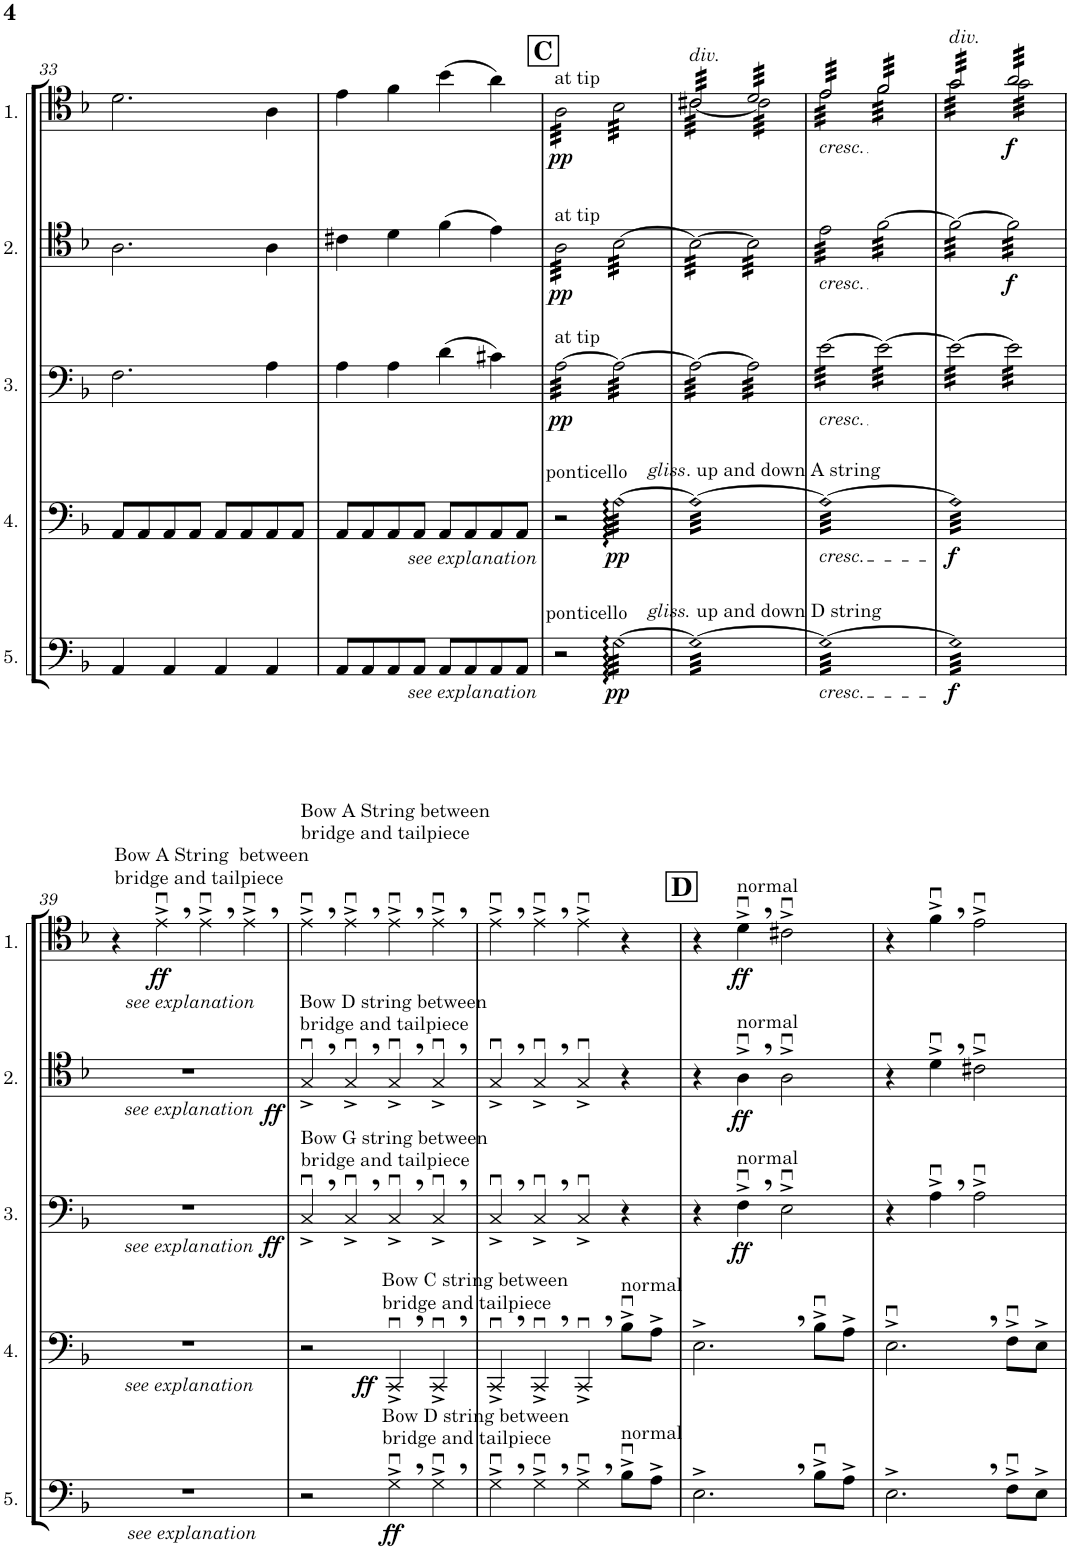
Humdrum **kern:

**kern	**dynam	**kern	**dynam	**kern	**dynam	**kern	**dynam	**kern	**dynam
*part5	*part5	*part4	*part4	*part3	*part3	*part2	*part2	*part1	*part1
*staff5	*staff5	*staff4	*staff4	*staff3	*staff3	*staff2	*staff2	*staff1	*staff1
*I"Cello 5	*	*I"Cello 4	*	*I"Cello 3	*	*I"Cello 2	*	*I"Cello 1	*
!!LO:PB:g=z
*clefF4	*	*clefF4	*	*clefF4	*	*clefC4	*	*clefC4	*
*k[b-]	*	*k[b-]	*	*k[b-]	*	*k[b-]	*	*k[b-]	*
*M4/4	*	*M4/4	*	*M4/4	*	*M4/4	*	*M4/4	*
=33	=33	=33	=33	=33	=33	=33	=33	=33	=33
4AA/	.	8AA/L	.	2.F\	.	2.A\	.	2.d\	.
.	.	8AA/	.	.	.	.	.	.	.
4AA/	.	8AA/	.	.	.	.	.	.	.
.	.	8AA/J	.	.	.	.	.	.	.
4AA/	.	8AA/L	.	.	.	.	.	.	.
.	.	8AA/	.	.	.	.	.	.	.
4AA/	.	8AA/	.	4A\	.	4A\	.	4A\	.
.	.	8AA/J	.	.	.	.	.	.	.
=34	=34	=34	=34	=34	=34	=34	=34	=34	=34
8AA/L	.	8AA/L	.	4A\	.	4c#X\	.	4e\	.
8AA/	.	8AA/	.	.	.	.	.	.	.
8AA/	.	8AA/	.	4A\	.	4d\	.	4f\	.
8AA/J	.	8AA/J	.	.	.	.	.	.	.
8AA/L	.	8AA/L	.	(4d\	.	(4f\	.	(4b-\	.
8AA/	.	8AA/	.	.	.	.	.	.	.
8AA/	.	8AA/	.	4c#X\)	.	4e\)	.	4a\)	.
!	!	!LO:TX:b:i:t=see explanation	!	!	!	!	!	!	!
!LO:TX:b:i:t=see explanation	!	!	!	!	!	!	!	!	!
8AA/J	.	8AA/J	.	.	.	.	.	.	.
!!LO:REH:place=s1:a:B:cj:fs=14:t=C
=35	=35	=35	=35	=35	=35	=35	=35	=35	=35
!	!	!	!	!	!	!	!	!LO:TX:a:t=at tip	!
!	!	!	!	!	!	!LO:TX:a:t=at tip	!	!	!
!	!	!	!	!LO:TX:a:t=at tip	!	!	!	!	!
!	!	!LO:TX:a:t=ponticello	!	!	!	!	!	!	!
!LO:TX:a:t=ponticello	!	!	!	!	!	!	!	!	!
!	!	!	!	!	!LO:DY:b	!	!LO:DY:b	!	!LO:DY:b
*	*	*	*	*tremolo	*	*	*	*	*
*	*	*	*	*	*	*tremolo	*	*	*
*	*	*	*	*	*	*	*	*tremolo	*
2r	.	2r	.	[32A\LLL	pp	32A\LLL	pp	32A\LLL	pp
.	.	.	.	32A\	.	32A\	.	32A\	.
.	.	.	.	32A\	.	32A\	.	32A\	.
.	.	.	.	32A\	.	32A\	.	32A\	.
.	.	.	.	32A\	.	32A\	.	32A\	.
.	.	.	.	32A\	.	32A\	.	32A\	.
.	.	.	.	32A\	.	32A\	.	32A\	.
.	.	.	.	32A\	.	32A\	.	32A\	.
.	.	.	.	32A\	.	32A\	.	32A\	.
.	.	.	.	32A\	.	32A\	.	32A\	.
.	.	.	.	32A\	.	32A\	.	32A\	.
.	.	.	.	32A\	.	32A\	.	32A\	.
.	.	.	.	32A\	.	32A\	.	32A\	.
.	.	.	.	32A\	.	32A\	.	32A\	.
.	.	.	.	32A\	.	32A\	.	32A\	.
.	.	.	.	32A\JJJ	.	32A\JJJ	.	32A\JJJ	.
!	!	!LO:TX:a:i:t=gliss	!	!	!	!	!	!	!
!	!	!LO:TX:a:t=. up and down A string	!	!	!	!	!	!	!
!LO:TX:a:i:t=gliss.	!	!	!	!	!	!	!	!	!
!LO:TX:a:t=up and down D string	!	!	!	!	!	!	!	!	!
!LO:N:head=diamond	!LO:DY:b	!LO:N:head=diamond	!LO:DY:b	!	!	!	!	!	!
*tremolo	*	*	*	*	*	*	*	*	*
*	*	*tremolo	*	*	*	*	*	*	*
[32G\LLL	pp	[32A\LLL	pp	32A\LLL	.	[32B-\LLL	.	32B-\LLL	.
32G\	.	32A\	.	32A\	.	32B-\	.	32B-\	.
32G\	.	32A\	.	32A\	.	32B-\	.	32B-\	.
32G\	.	32A\	.	32A\	.	32B-\	.	32B-\	.
32G\	.	32A\	.	32A\	.	32B-\	.	32B-\	.
32G\	.	32A\	.	32A\	.	32B-\	.	32B-\	.
32G\	.	32A\	.	32A\	.	32B-\	.	32B-\	.
32G\	.	32A\	.	32A\	.	32B-\	.	32B-\	.
32G\	.	32A\	.	32A\	.	32B-\	.	32B-\	.
32G\	.	32A\	.	32A\	.	32B-\	.	32B-\	.
32G\	.	32A\	.	32A\	.	32B-\	.	32B-\	.
32G\	.	32A\	.	32A\	.	32B-\	.	32B-\	.
32G\	.	32A\	.	32A\	.	32B-\	.	32B-\	.
32G\	.	32A\	.	32A\	.	32B-\	.	32B-\	.
32G\	.	32A\	.	32A\	.	32B-\	.	32B-\	.
32G\JJJ	.	32A\JJJ	.	32A\JJJ	.	32B-\JJJ	.	32B-\JJJ	.
=36	=36	=36	=36	=36	=36	=36	=36	=36	=36
!	!	!	!	!	!	!	!	!LO:TX:a:i:t=div.	!
!LO:N:head=diamond	!	!LO:N:head=diamond	!	!	!	!	!	!	!
*	*	*	*	*	*	*	*	*^	*
32GLLL	.	32ALLL	.	32A\LLL	.	32B-\LLL	.	32c#X/LLL	[32c#\LLL	.
32G	.	32A	.	32A\	.	32B-\	.	32c#X/	32c#\	.
32G	.	32A	.	32A\	.	32B-\	.	32c#X/	32c#\	.
32G	.	32A	.	32A\	.	32B-\	.	32c#X/	32c#\	.
32G	.	32A	.	32A\	.	32B-\	.	32c#X/	32c#\	.
32G	.	32A	.	32A\	.	32B-\	.	32c#X/	32c#\	.
32G	.	32A	.	32A\	.	32B-\	.	32c#X/	32c#\	.
32G	.	32A	.	32A\	.	32B-\	.	32c#X/	32c#\	.
32G	.	32A	.	32A\	.	32B-\	.	32c#X/	32c#\	.
32G	.	32A	.	32A\	.	32B-\	.	32c#X/	32c#\	.
32G	.	32A	.	32A\	.	32B-\	.	32c#X/	32c#\	.
32G	.	32A	.	32A\	.	32B-\	.	32c#X/	32c#\	.
32G	.	32A	.	32A\	.	32B-\	.	32c#X/	32c#\	.
32G	.	32A	.	32A\	.	32B-\	.	32c#X/	32c#\	.
32G	.	32A	.	32A\	.	32B-\	.	32c#X/	32c#\	.
32G	.	32A	.	32A\JJJ	.	32B-\JJJ	.	32c#X/JJJ	32c#\JJJ	.
32G	.	32A	.	32A\]LLL	.	32B-\]LLL	.	32c#\]LLL	32d/LLL	.
32G	.	32A	.	32A\	.	32B-\	.	32c#\	32d/	.
32G	.	32A	.	32A\	.	32B-\	.	32c#\	32d/	.
32G	.	32A	.	32A\	.	32B-\	.	32c#\	32d/	.
32G	.	32A	.	32A\	.	32B-\	.	32c#\	32d/	.
32G	.	32A	.	32A\	.	32B-\	.	32c#\	32d/	.
32G	.	32A	.	32A\	.	32B-\	.	32c#\	32d/	.
32G	.	32A	.	32A\	.	32B-\	.	32c#\	32d/	.
32G	.	32A	.	32A\	.	32B-\	.	32c#\	32d/	.
32G	.	32A	.	32A\	.	32B-\	.	32c#\	32d/	.
32G	.	32A	.	32A\	.	32B-\	.	32c#\	32d/	.
32G	.	32A	.	32A\	.	32B-\	.	32c#\	32d/	.
32G	.	32A	.	32A\	.	32B-\	.	32c#\	32d/	.
32G	.	32A	.	32A\	.	32B-\	.	32c#\	32d/	.
32G	.	32A	.	32A\	.	32B-\	.	32c#\	32d/	.
32GJJJ	.	32AJJJ	.	32A\JJJ	.	32B-\JJJ	.	32c#\JJJ	32d/JJJ	.
=37	=37	=37	=37	=37	=37	=37	=37	=37	=37	=37
!	!	!	!	!	!	!	!	!LO:TX:b:i:t=cresc.	!	!
!	!	!	!	!	!	!LO:TX:b:i:t=cresc.	!	!	!	!
!	!	!	!	!LO:TX:b:i:t=cresc.	!	!	!	!	!	!
!	!	!LO:TX:b:i:t=cresc.	!	!	!	!	!	!	!	!
!LO:TX:b:i:t=cresc.	!	!	!	!	!	!	!	!	!	!
!LO:N:head=diamond	!	!LO:N:head=diamond	!	!	!	!	!	!	!	!
32GLLL	.	32ALLL	.	[32e\LLL	.	32e\LLL	.	32e/LLL	32e\LLL	.
32G	.	32A	.	32e\	.	32e\	.	32e/	32e\	.
32G	.	32A	.	32e\	.	32e\	.	32e/	32e\	.
32G	.	32A	.	32e\	.	32e\	.	32e/	32e\	.
32G	.	32A	.	32e\	.	32e\	.	32e/	32e\	.
32G	.	32A	.	32e\	.	32e\	.	32e/	32e\	.
32G	.	32A	.	32e\	.	32e\	.	32e/	32e\	.
32G	.	32A	.	32e\	.	32e\	.	32e/	32e\	.
32G	.	32A	.	32e\	.	32e\	.	32e/	32e\	.
32G	.	32A	.	32e\	.	32e\	.	32e/	32e\	.
32G	.	32A	.	32e\	.	32e\	.	32e/	32e\	.
32G	.	32A	.	32e\	.	32e\	.	32e/	32e\	.
32G	.	32A	.	32e\	.	32e\	.	32e/	32e\	.
32G	.	32A	.	32e\	.	32e\	.	32e/	32e\	.
32G	.	32A	.	32e\	.	32e\	.	32e/	32e\	.
32G	.	32A	.	32e\JJJ	.	32e\JJJ	.	32e/JJJ	32e\JJJ	.
32G	.	32A	.	32e\LLL	.	[32f\LLL	.	32f/LLL	32f\LLL	.
32G	.	32A	.	32e\	.	32f\	.	32f/	32f\	.
32G	.	32A	.	32e\	.	32f\	.	32f/	32f\	.
32G	.	32A	.	32e\	.	32f\	.	32f/	32f\	.
32G	.	32A	.	32e\	.	32f\	.	32f/	32f\	.
32G	.	32A	.	32e\	.	32f\	.	32f/	32f\	.
32G	.	32A	.	32e\	.	32f\	.	32f/	32f\	.
32G	.	32A	.	32e\	.	32f\	.	32f/	32f\	.
32G	.	32A	.	32e\	.	32f\	.	32f/	32f\	.
32G	.	32A	.	32e\	.	32f\	.	32f/	32f\	.
32G	.	32A	.	32e\	.	32f\	.	32f/	32f\	.
32G	.	32A	.	32e\	.	32f\	.	32f/	32f\	.
32G	.	32A	.	32e\	.	32f\	.	32f/	32f\	.
32G	.	32A	.	32e\	.	32f\	.	32f/	32f\	.
32G	.	32A	.	32e\	.	32f\	.	32f/	32f\	.
32GJJJ	.	32AJJJ	.	32e\JJJ	.	32f\JJJ	.	32f/JJJ	32f\JJJ	.
=38	=38	=38	=38	=38	=38	=38	=38	=38	=38	=38
!	!	!	!	!	!	!	!	!LO:TX:a:i:t=div.	!	!
!LO:N:head=diamond	!LO:DY:b	!LO:N:head=diamond	!LO:DY:b	!	!	!	!	!	!	!
32G]LLL	f	32A]LLL	f	32e\LLL	.	32f\LLL	.	32g/LLL	32g\LLL	.
32G	.	32A	.	32e\	.	32f\	.	32g/	32g\	.
32G	.	32A	.	32e\	.	32f\	.	32g/	32g\	.
32G	.	32A	.	32e\	.	32f\	.	32g/	32g\	.
32G	.	32A	.	32e\	.	32f\	.	32g/	32g\	.
32G	.	32A	.	32e\	.	32f\	.	32g/	32g\	.
32G	.	32A	.	32e\	.	32f\	.	32g/	32g\	.
32G	.	32A	.	32e\	.	32f\	.	32g/	32g\	.
32G	.	32A	.	32e\	.	32f\	.	32g/	32g\	.
32G	.	32A	.	32e\	.	32f\	.	32g/	32g\	.
32G	.	32A	.	32e\	.	32f\	.	32g/	32g\	.
32G	.	32A	.	32e\	.	32f\	.	32g/	32g\	.
32G	.	32A	.	32e\	.	32f\	.	32g/	32g\	.
32G	.	32A	.	32e\	.	32f\	.	32g/	32g\	.
32G	.	32A	.	32e\	.	32f\	.	32g/	32g\	.
32G	.	32A	.	32e\JJJ	.	32f\JJJ	.	32g/JJJ	32g\JJJ	.
!	!	!	!	!	!	!	!LO:DY:b	!	!	!LO:DY:b
32G	.	32A	.	32e\]LLL	.	32f\]LLL	f	32g\LLL	32a/LLL	f
32G	.	32A	.	32e\	.	32f\	.	32g\	32a/	.
32G	.	32A	.	32e\	.	32f\	.	32g\	32a/	.
32G	.	32A	.	32e\	.	32f\	.	32g\	32a/	.
32G	.	32A	.	32e\	.	32f\	.	32g\	32a/	.
32G	.	32A	.	32e\	.	32f\	.	32g\	32a/	.
32G	.	32A	.	32e\	.	32f\	.	32g\	32a/	.
32G	.	32A	.	32e\	.	32f\	.	32g\	32a/	.
32G	.	32A	.	32e\	.	32f\	.	32g\	32a/	.
32G	.	32A	.	32e\	.	32f\	.	32g\	32a/	.
32G	.	32A	.	32e\	.	32f\	.	32g\	32a/	.
32G	.	32A	.	32e\	.	32f\	.	32g\	32a/	.
32G	.	32A	.	32e\	.	32f\	.	32g\	32a/	.
32G	.	32A	.	32e\	.	32f\	.	32g\	32a/	.
32G	.	32A	.	32e\	.	32f\	.	32g\	32a/	.
32GJJJ	.	32AJJJ	.	32e\JJJ	.	32f\JJJ	.	32g\JJJ	32a/JJJ	.
*	*	*	*	*	*	*	*	*Xtremolo	*	*
*	*	*	*	*	*	*Xtremolo	*	*	*	*
*	*	*	*	*Xtremolo	*	*	*	*	*	*
*	*	*Xtremolo	*	*	*	*	*	*	*	*
*Xtremolo	*	*	*	*	*	*	*	*	*	*
!!LO:LB:g=z
=39	=39	=39	=39	=39	=39	=39	=39	=39	=39	=39
!	!	!	!	!	!	!	!	!LO:TX:b:i:t=see explanation	!	!
!	!	!	!	!	!	!LO:TX:b:i:t=see explanation	!	!	!	!
!	!	!	!	!LO:TX:b:i:t=see explanation	!	!	!	!	!	!
!	!	!LO:TX:b:i:t=see explanation	!	!	!	!	!	!	!	!
!LO:TX:b:i:t=see explanation	!	!	!	!	!	!	!	!	!	!
*	*	*	*	*	*	*	*	*v	*v	*
1r	.	1r	.	1r	.	1r	.	4r	.
!	!	!	!	!	!	!	!	!LO:TX:a:t=Bow A String  between	!
!	!	!	!	!	!	!	!	!LO:TX:a:t=bridge and tailpiece	!
!	!	!	!	!	!	!	!	!	!LO:DY:b
.	.	.	.	.	.	.	.	4eu^,\	ff
.	.	.	.	.	.	.	.	4eu^,\	.
.	.	.	.	.	.	.	.	4eu^,\	.
=40	=40	=40	=40	=40	=40	=40	=40	=40	=40
!	!	!	!	!	!	!	!	!LO:TX:a:t=Bow A String between	!
!	!	!	!	!	!	!	!	!LO:TX:a:t=bridge and tailpiece	!
!	!	!	!	!	!	!LO:TX:a:t=Bow D string between	!	!	!
!	!	!	!	!	!	!LO:TX:a:t=bridge and tailpiece	!	!	!
!	!	!	!	!LO:TX:a:t=Bow G string between	!	!	!	!	!
!	!	!	!	!LO:TX:a:t=bridge and tailpiece	!	!	!	!	!
!	!	!LO:TX:a:t=Bow C string between	!	!	!	!	!	!	!
!	!	!LO:TX:a:t=bridge and tailpiece	!	!	!	!	!	!	!
!LO:TX:a:t=Bow D string between	!	!	!	!	!	!	!	!	!
!LO:TX:a:t=bridge and tailpiece	!	!	!	!	!	!	!	!	!
!	!	!	!	!	!LO:DY:b	!	!LO:DY:b	!	!
2r	.	2r	.	4Cu^,/	ff	4Gu^,/	ff	4eu^,\	.
.	.	.	.	4Cu^,/	.	4Gu^,/	.	4eu^,\	.
!	!LO:DY:b	!	!LO:DY:b	!	!	!	!	!	!
4Gu^,\	ff	4CCu^,/	ff	4Cu^,/	.	4Gu^,/	.	4eu^,\	.
4Gu^,\	.	4CCu^,/	.	4Cu^,/	.	4Gu^,/	.	4eu^,\	.
=41	=41	=41	=41	=41	=41	=41	=41	=41	=41
4Gu^,\	.	4CCu^,/	.	4Cu^,/	.	4Gu^,/	.	4eu^,\	.
4Gu^,\	.	4CCu^,/	.	4Cu^,/	.	4Gu^,/	.	4eu^,\	.
4Gu^,\	.	4CCu^,/	.	4Cu^/	.	4Gu^/	.	4eu^\	.
!	!	!LO:TX:a:t=normal	!	!	!	!	!	!	!
!LO:TX:a:t=normal	!	!	!	!	!	!	!	!	!
8B-u^\L	.	8B-u^\L	.	4r	.	4r	.	4r	.
8A^\J	.	8A^\J	.	.	.	.	.	.	.
!!LO:REH:place=s1:a:B:cj:fs=14:t=D
=42	=42	=42	=42	=42	=42	=42	=42	=42	=42
2.E^,\	.	2.E^,\	.	4r	.	4r	.	4r	.
!	!	!	!	!	!	!	!	!LO:TX:a:t=normal	!
!	!	!	!	!	!	!LO:TX:a:t=normal	!	!	!
!	!	!	!	!LO:TX:a:t=normal	!	!	!	!	!
!	!	!	!	!	!LO:DY:b	!	!LO:DY:b	!	!LO:DY:b
.	.	.	.	4Fu^,\	ff	4Au^,\	ff	4du^,\	ff
.	.	.	.	2Eu^\	.	2Au^\	.	2c#Xu^\	.
8B-u^\L	.	8B-u^\L	.	.	.	.	.	.	.
8A^\J	.	8A^\J	.	.	.	.	.	.	.
=43	=43	=43	=43	=43	=43	=43	=43	=43	=43
2.E^,\	.	2.Eu^,\	.	4r	.	4r	.	4r	.
.	.	.	.	4Au^,\	.	4du^,\	.	4fu^,\	.
.	.	.	.	2Au^\	.	2c#Xu^\	.	2eu^\	.
8Fu^\L	.	8Fu^\L	.	.	.	.	.	.	.
8E^\J	.	8E^\J	.	.	.	.	.	.	.
=	=	=	=	=	=	=	=	=	=
*-	*-	*-	*-	*-	*-	*-	*-	*-	*-
